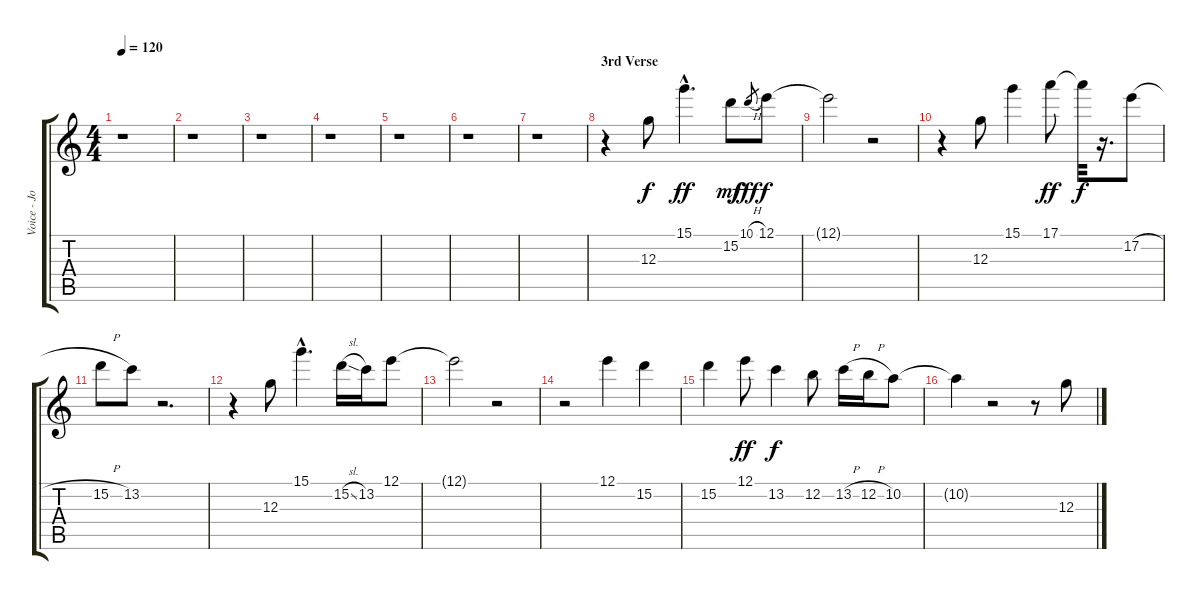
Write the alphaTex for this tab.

\track ("Voice - John Wetton" "Voice - Jo") {instrument contrabass}
\staff {score tabs}
\tuning (E4 B3 G3 D3 A2 E2) {hide}
\ts (4 4)
\tempo 120
\clef g2
\ks c
r.1{dy f} |
r.1 |
r.1 |
r.1 |
r.1 |
r.1 |
r.1 |
\section ("" "3rd Verse")
r.4 12.3.8 15.1{hac}.4{d dy ff} 15.2.8{dy mf} 10.1{h}.8{gr dy fff} 12.1.8{dy f} |
12.1{t}.2 r.2 |
r.4 12.3.8 15.1.4 17.1.8{dy ff} 17.1{t}.32{dy f} r.16{d} 17.2{h}.8 |
15.2{h}.8 13.2.8 r.2{d} |
r.4 12.3.8 15.1{hac}.4{d} 15.2{sl}.16 13.2.16 12.1.8 |
12.1{t}.2 r.2 |
r.2 12.1.4 15.2.4 |
15.2.4 12.1.8{dy ff} 13.2.4{dy f} 12.2.8 13.2{h}.16 12.2{h}.16 10.2.8 |
10.2{t}.4 r.2 r.8 12.3.8
